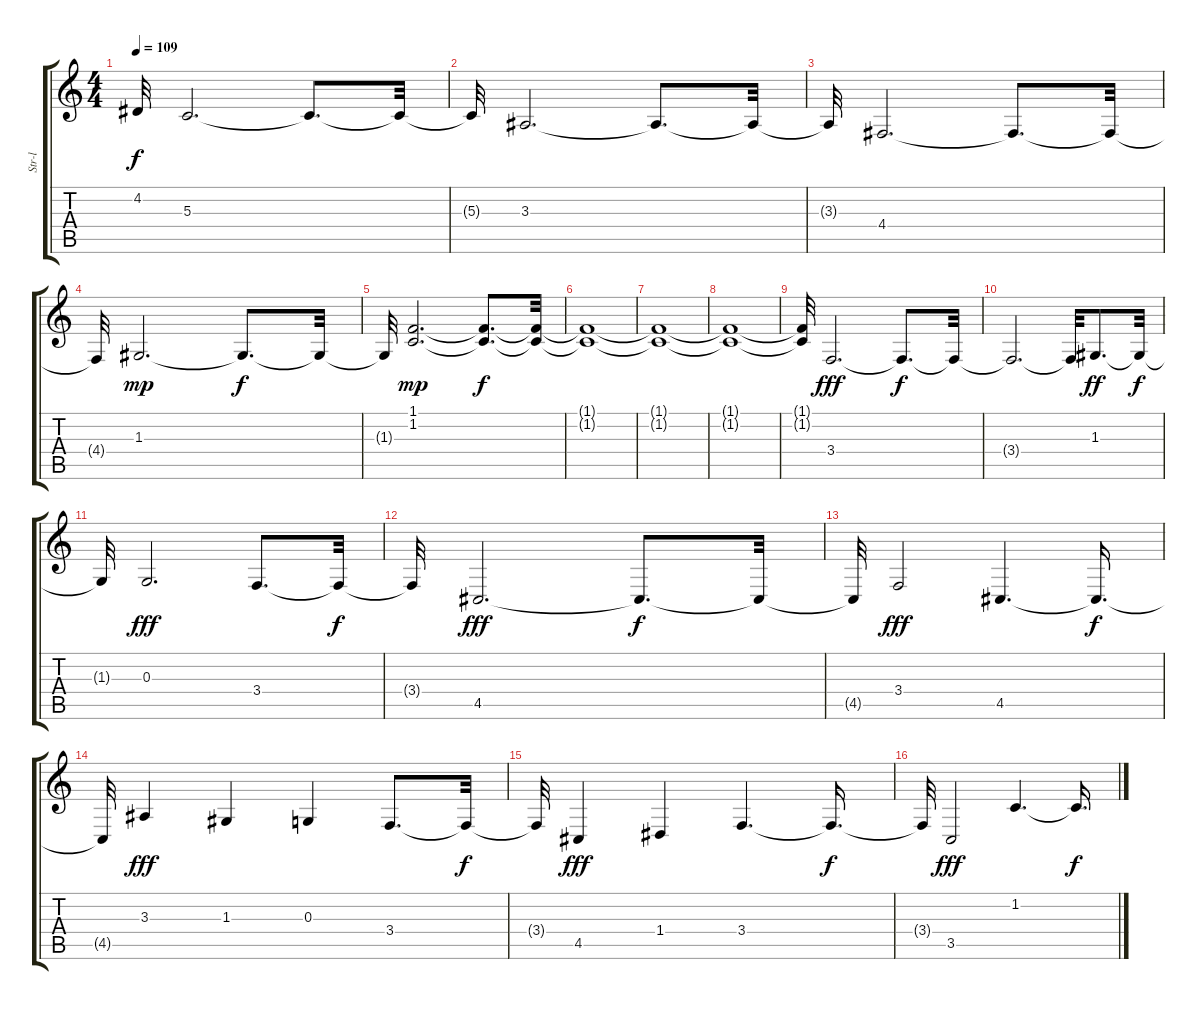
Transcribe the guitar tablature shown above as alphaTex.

\track ("Str-l" "Str-l") {instrument stringensemble2}
\staff {score tabs}
\tuning (E4 B3 G3 D3 A2 E2) {hide}
\ts (4 4)
\tempo 109
\clef g2
\ks c
4.2{t}.32{dy f} 5.3.2{d} 5.3{t}.8{d} 5.3{t}.32 |
5.3{t}.32 3.3.2{d} 3.3{t}.8{d} 3.3{t}.32 |
3.3{t}.32 4.4.2{d} 4.4{t}.8{d} 4.4{t}.32 |
4.4{t}.32 1.3.2{d dy mp} 1.3{t}.8{d dy f} 1.3{t}.32 |
1.3{t}.32 (1.1 1.2).2{d dy mp volume 6} (1.1{t} 1.2{t}).8{d dy f} (1.1{t} 1.2{t}).32 |
(1.1{t} 1.2{t}).1 |
(1.1{t} 1.2{t}).1 |
(1.1{t} 1.2{t}).1 |
(1.1{t} 1.2{t}).32 3.4.2{d dy fff volume 13} 3.4{t}.8{d dy f} 3.4{t}.32 |
3.4{t}.2{d} 3.4{t}.32 1.3.8{d dy ff} 1.3{t}.32{dy f} |
1.3{t}.32 0.3.2{d dy fff} 3.4.8{d} 3.4{t}.32{dy f} |
3.4{t}.32 4.5.2{d dy fff} 4.5{t}.8{d dy f} 4.5{t}.32 |
4.5{t}.32 3.4.2{dy fff} 4.5.4{d} 4.5{t}.16{d dy f} |
4.5{t}.32 3.3.4{dy fff} 1.3.4 0.3.4 3.4.8{d} 3.4{t}.32{dy f} |
3.4{t}.32 4.5.4{dy fff} 1.4.4 3.4.4{d} 3.4{t}.16{d dy f} |
3.4{t}.32 3.5.2{dy fff} 1.2.4{d} 1.2{t}.16{d dy f}
